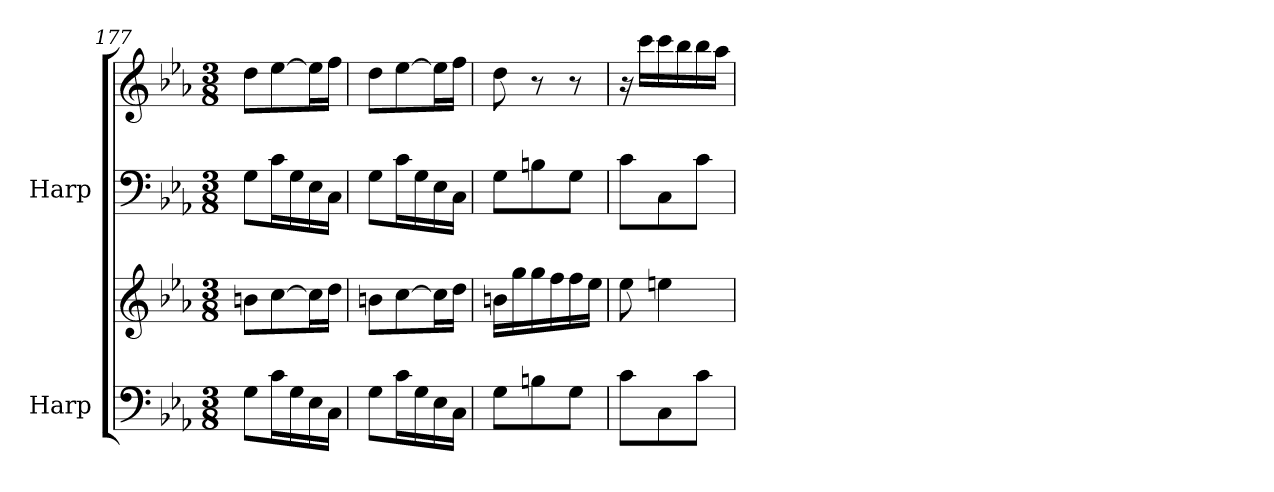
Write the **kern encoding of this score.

**kern	**kern	**kern	**kern
*part2	*part2	*part1	*part1
*staff4	*staff3	*staff2	*staff1
*I"Harp	*	*I"Harp	*
*I'Hp	*	*I'Hp	*
!!LO:LB:g=z
*clefF4	*clefG2	*clefF4	*clefG2
*k[b-e-a-]	*k[b-e-a-]	*k[b-e-a-]	*k[b-e-a-]
*M3/8	*M3/8	*M3/8	*M3/8
=177	=177	=177	=177
8G\L	8bn\L	8G\L	8dd\L
16c\L	[8cc\	16c\L	[8ee-\
16G\	.	16G\	.
16E-\	16cc\L]	16E-\	16ee-\L]
16C\JJ	16dd\JJ	16C\JJ	16ff\JJ
=178	=178	=178	=178
8G\L	8bn\L	8G\L	8dd\L
16c\L	[8cc\	16c\L	[8ee-\
16G\	.	16G\	.
16E-\	16cc\L]	16E-\	16ee-\L]
16C\JJ	16dd\JJ	16C\JJ	16ff\JJ
=179	=179	=179	=179
8G\L	16bn\LL	8G\L	8dd\
.	16gg\	.	.
8Bn\	16gg\	8Bn\	8r
.	16ff\	.	.
8G\J	16ff\	8G\J	8r
.	16ee-\JJ	.	.
=180	=180	=180	=180
8c\L	8ee-\	8c\L	16r
.	.	.	16ccc\LL
8C\	4een\	8C\	16ccc\
.	.	.	16bb-\
8c\J	.	8c\J	16bb-\
.	.	.	16aa-\JJ
=	=	=	=
*-	*-	*-	*-
